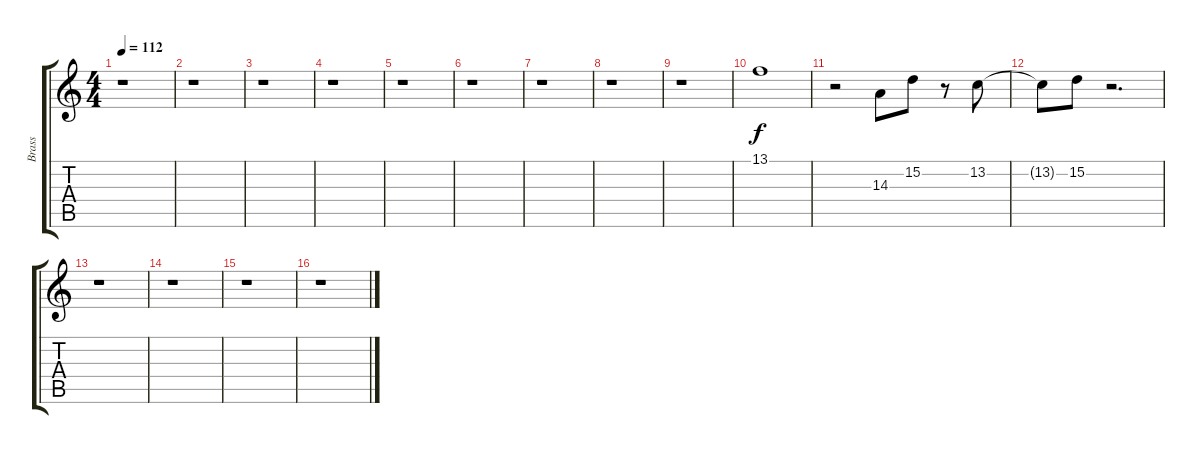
\track ("Brass" "Brass") {instrument brasssection}
\staff {score tabs}
\tuning (E4 B3 G3 D3 A2 E2) {hide}
\ts (4 4)
\tempo 112
\clef g2
\ks c
r.1{dy f} |
r.1 |
r.1 |
r.1 |
r.1 |
r.1 |
r.1 |
r.1 |
r.1 |
13.1.1 |
r.2 14.3.8 15.2.8 r.8 13.2.8 |
13.2{t}.8 15.2.8 r.2{d} |
r.1 |
r.1 |
r.1 |
r.1
